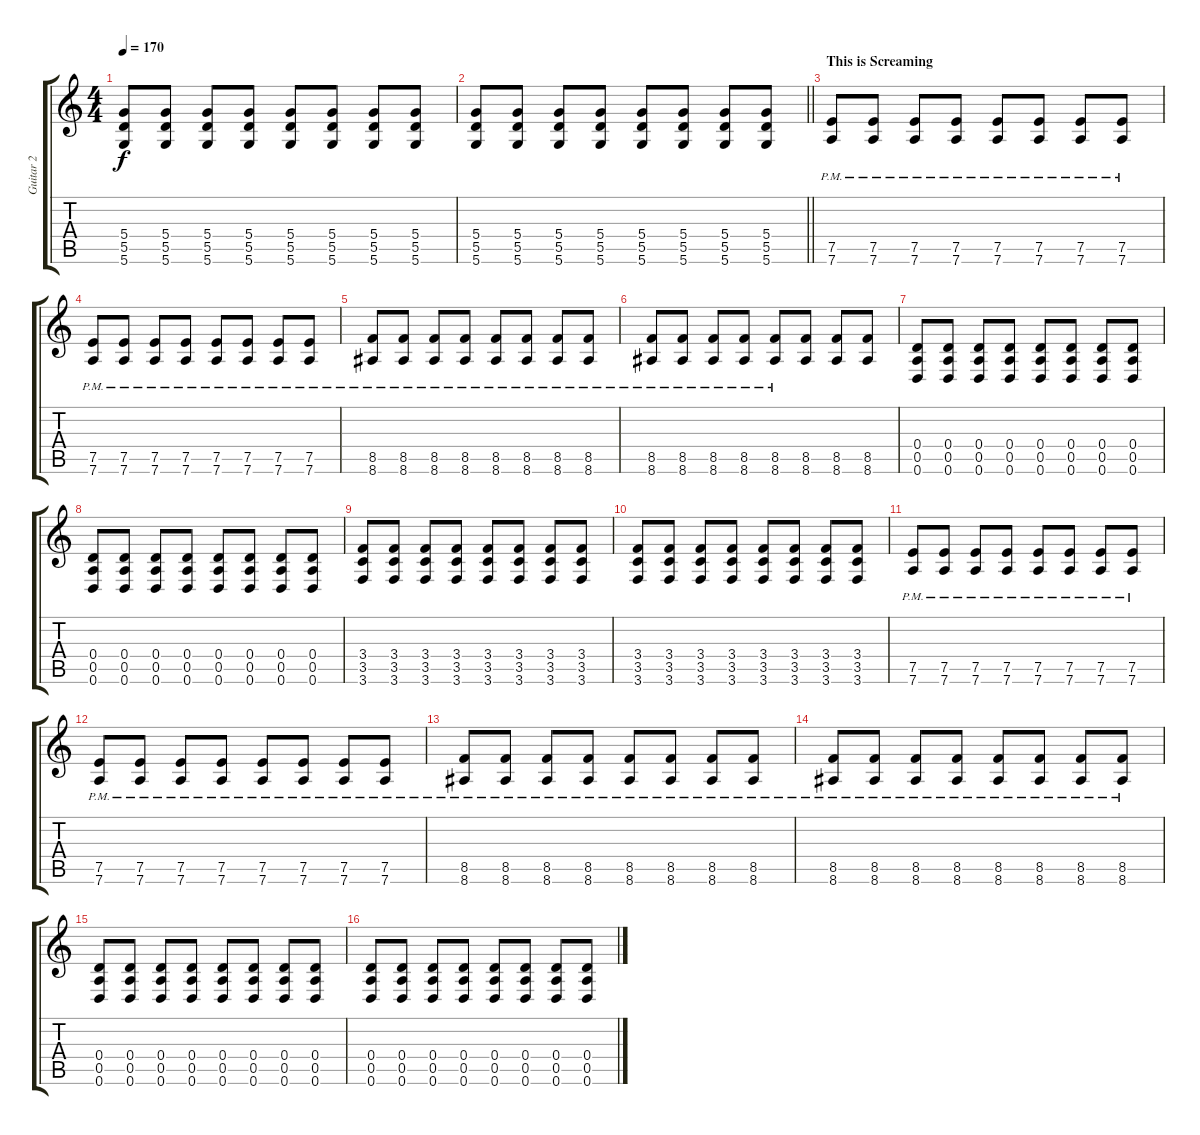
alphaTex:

\track ("Guitar 2" "Guitar 2") {instrument distortionguitar}
\staff {score tabs}
\tuning (E4 B3 G3 D3 A2 D2) {hide}
\ts (4 4)
\tempo 170
\clef g2
\ks c
(5.4 5.5 5.6).8{dy f} (5.4 5.5 5.6).8 (5.4 5.5 5.6).8 (5.4 5.5 5.6).8 (5.4 5.5 5.6).8 (5.4 5.5 5.6).8 (5.4 5.5 5.6).8 (5.4 5.5 5.6).8 |
\barLineRight lightlight
(5.4 5.5 5.6).8 (5.4 5.5 5.6).8 (5.4 5.5 5.6).8 (5.4 5.5 5.6).8 (5.4 5.5 5.6).8 (5.4 5.5 5.6).8 (5.4 5.5 5.6).8 (5.4 5.5 5.6).8 |
\section ("" "This is Screaming")
(7.5{pm} 7.6{pm}).8 (7.5{pm} 7.6{pm}).8 (7.5{pm} 7.6{pm}).8 (7.5{pm} 7.6{pm}).8 (7.5{pm} 7.6{pm}).8 (7.5{pm} 7.6{pm}).8 (7.5{pm} 7.6{pm}).8 (7.5{pm} 7.6{pm}).8 |
(7.5{pm} 7.6{pm}).8 (7.5{pm} 7.6{pm}).8 (7.5{pm} 7.6{pm}).8 (7.5{pm} 7.6{pm}).8 (7.5{pm} 7.6{pm}).8 (7.5{pm} 7.6{pm}).8 (7.5{pm} 7.6{pm}).8 (7.5{pm} 7.6{pm}).8 |
(8.5{pm} 8.6{pm}).8 (8.5{pm} 8.6{pm}).8 (8.5{pm} 8.6{pm}).8 (8.5{pm} 8.6{pm}).8 (8.5{pm} 8.6{pm}).8 (8.5{pm} 8.6{pm}).8 (8.5{pm} 8.6{pm}).8 (8.5{pm} 8.6{pm}).8 |
(8.5{pm} 8.6{pm}).8 (8.5{pm} 8.6{pm}).8 (8.5{pm} 8.6{pm}).8 (8.5{pm} 8.6{pm}).8 (8.5{pm} 8.6{pm}).8 (8.5 8.6).8 (8.5 8.6).8 (8.5 8.6).8 |
(0.4 0.5 0.6).8 (0.4 0.5 0.6).8 (0.4 0.5 0.6).8 (0.4 0.5 0.6).8 (0.4 0.5 0.6).8 (0.4 0.5 0.6).8 (0.4 0.5 0.6).8 (0.4 0.5 0.6).8 |
(0.4 0.5 0.6).8 (0.4 0.5 0.6).8 (0.4 0.5 0.6).8 (0.4 0.5 0.6).8 (0.4 0.5 0.6).8 (0.4 0.5 0.6).8 (0.4 0.5 0.6).8 (0.4 0.5 0.6).8 |
(3.4 3.5 3.6).8 (3.4 3.5 3.6).8 (3.4 3.5 3.6).8 (3.4 3.5 3.6).8 (3.4 3.5 3.6).8 (3.4 3.5 3.6).8 (3.4 3.5 3.6).8 (3.4 3.5 3.6).8 |
(3.4 3.5 3.6).8 (3.4 3.5 3.6).8 (3.4 3.5 3.6).8 (3.4 3.5 3.6).8 (3.4 3.5 3.6).8 (3.4 3.5 3.6).8 (3.4 3.5 3.6).8 (3.4 3.5 3.6).8 |
(7.5{pm} 7.6{pm}).8 (7.5{pm} 7.6{pm}).8 (7.5{pm} 7.6{pm}).8 (7.5{pm} 7.6{pm}).8 (7.5{pm} 7.6{pm}).8 (7.5{pm} 7.6{pm}).8 (7.5{pm} 7.6{pm}).8 (7.5{pm} 7.6{pm}).8 |
(7.5{pm} 7.6{pm}).8 (7.5{pm} 7.6{pm}).8 (7.5{pm} 7.6{pm}).8 (7.5{pm} 7.6{pm}).8 (7.5{pm} 7.6{pm}).8 (7.5{pm} 7.6{pm}).8 (7.5{pm} 7.6{pm}).8 (7.5{pm} 7.6{pm}).8 |
(8.5{pm} 8.6{pm}).8 (8.5{pm} 8.6{pm}).8 (8.5{pm} 8.6{pm}).8 (8.5{pm} 8.6{pm}).8 (8.5{pm} 8.6{pm}).8 (8.5{pm} 8.6{pm}).8 (8.5{pm} 8.6{pm}).8 (8.5{pm} 8.6{pm}).8 |
(8.5{pm} 8.6{pm}).8 (8.5{pm} 8.6{pm}).8 (8.5{pm} 8.6{pm}).8 (8.5{pm} 8.6{pm}).8 (8.5{pm} 8.6{pm}).8 (8.5{pm} 8.6{pm}).8 (8.5{pm} 8.6{pm}).8 (8.5{pm} 8.6{pm}).8 |
(0.4 0.5 0.6).8 (0.4 0.5 0.6).8 (0.4 0.5 0.6).8 (0.4 0.5 0.6).8 (0.4 0.5 0.6).8 (0.4 0.5 0.6).8 (0.4 0.5 0.6).8 (0.4 0.5 0.6).8 |
(0.4 0.5 0.6).8 (0.4 0.5 0.6).8 (0.4 0.5 0.6).8 (0.4 0.5 0.6).8 (0.4 0.5 0.6).8 (0.4 0.5 0.6).8 (0.4 0.5 0.6).8 (0.4 0.5 0.6).8
